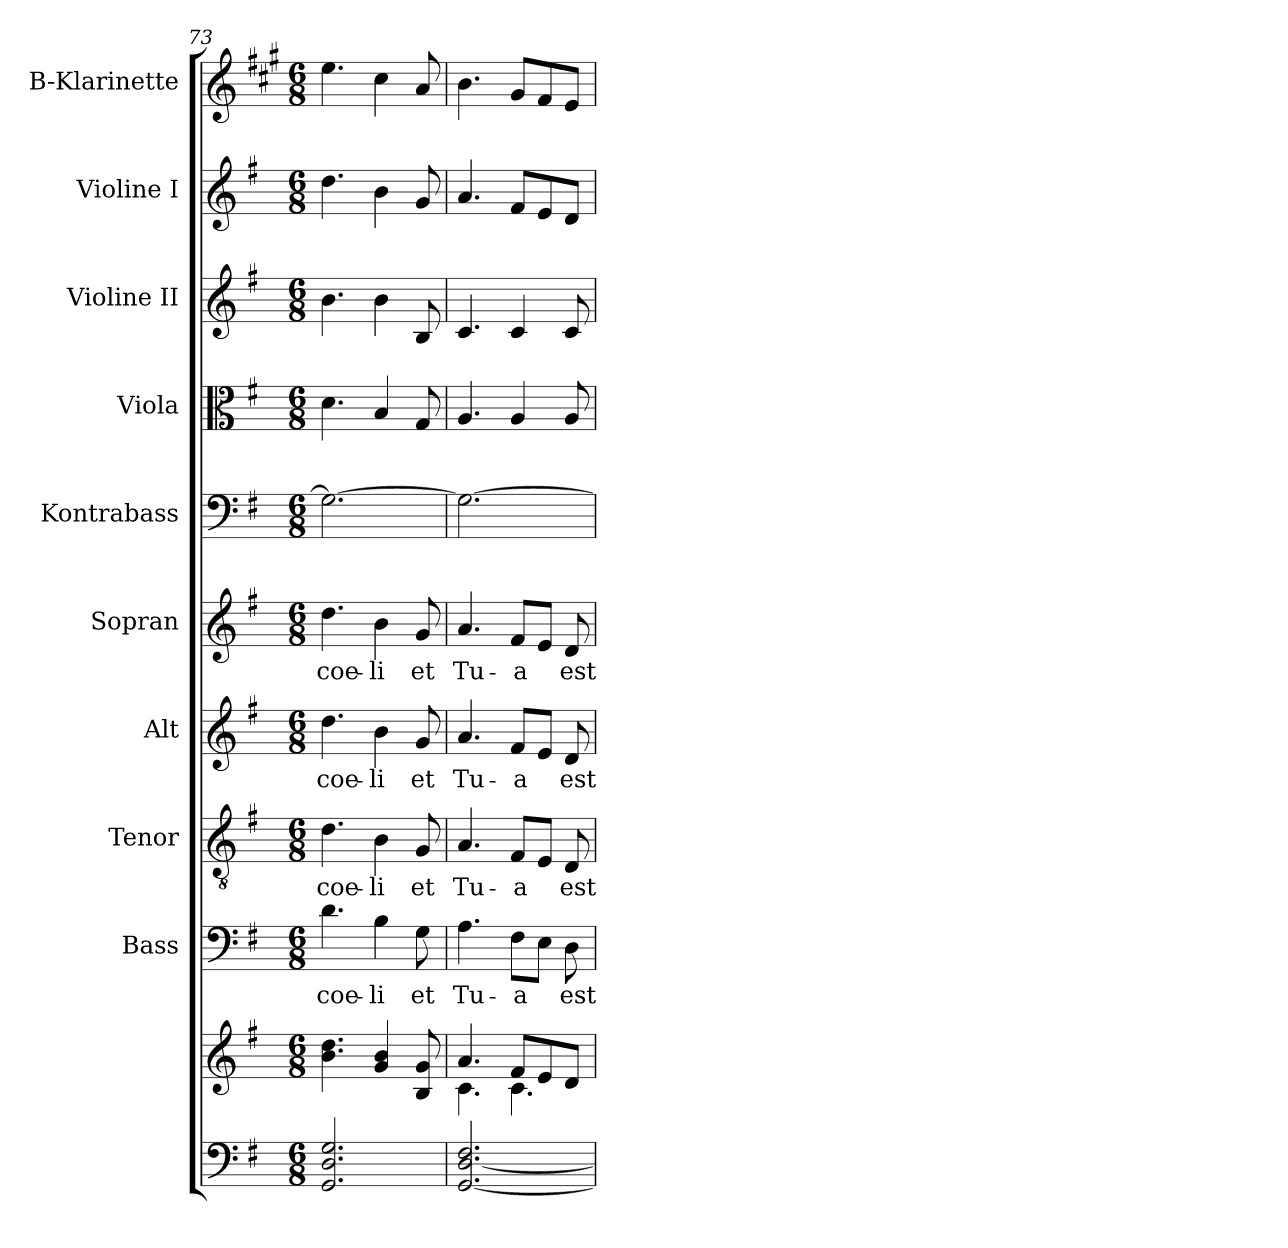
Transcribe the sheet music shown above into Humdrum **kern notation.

**kern	**kern	**kern	**text	**kern	**text	**kern	**text	**kern	**text	**kern	**kern	**kern	**kern	**kern
*part10	*part10	*part9	*part9	*part8	*part8	*part7	*part7	*part6	*part6	*part5	*part4	*part3	*part2	*part1
*staff11	*staff10	*staff9	*staff9	*staff8	*staff8	*staff7	*staff7	*staff6	*staff6	*staff5	*staff4	*staff3	*staff2	*staff1
*	*	*I"Bass	*	*I"Tenor	*	*I"Alt	*	*I"Sopran	*	*I"Kontrabass	*I"Viola	*I"Violine II	*I"Violine I	*I"B-Klarinette
*	*	*I'B.	*	*I'T.	*	*I'A.	*	*I'S.	*	*I'Kb.	*I'Vla.	*I'Vl. II	*I'Vl. I	*I'B Kl.
*clefF4	*clefG2	*clefF4	*	*clefGv2	*	*clefG2	*	*clefG2	*	*clefF4	*clefC3	*clefG2	*clefG2	*clefG2
*	*	*	*	*	*	*	*	*	*	*ITrd7c12	*	*	*	*ITrd1c2
*k[f#]	*k[f#]	*k[f#]	*	*k[f#]	*	*k[f#]	*	*k[f#]	*	*k[f#]	*k[f#]	*k[f#]	*k[f#]	*k[f#]
*G:	*G:	*G:	*	*G:	*	*G:	*	*G:	*	*G:	*G:	*G:	*G:	*G:
*M6/8	*M6/8	*M6/8	*	*M6/8	*	*M6/8	*	*M6/8	*	*M6/8	*M6/8	*M6/8	*M6/8	*M6/8
=73	=73	=73	=73	=73	=73	=73	=73	=73	=73	=73	=73	=73	=73	=73
!	!	!	!LO:LY:b	!	!LO:LY:b	!	!LO:LY:b	!	!LO:LY:b	!	!	!	!	!
2.GG/ 2.D/ 2.G/	4.b\ 4.dd\	4.d\	coe-	4.d\	coe-	4.dd\	coe-	4.dd\	coe-	2.GG\_	4.d\	4.b\	4.dd\	4.dd\
!	!	!	!LO:LY:b	!	!LO:LY:b	!	!LO:LY:b	!	!LO:LY:b	!	!	!	!	!
.	4g/ 4b/	4B\	-li	4B\	-li	4b\	-li	4b\	-li	.	4B/	4b\	4b\	4b\
!	!	!	!LO:LY:b	!	!LO:LY:b	!	!LO:LY:b	!	!LO:LY:b	!	!	!	!	!
.	8B/ 8g/	8G\	et	8G/	et	8g/	et	8g/	et	.	8G/	8B/	8g/	8g/
=74	=74	=74	=74	=74	=74	=74	=74	=74	=74	=74	=74	=74	=74	=74
*	*^	*	*	*	*	*	*	*	*	*	*	*	*	*
!	!	!	!	!LO:LY:b	!	!LO:LY:b	!	!LO:LY:b	!	!LO:LY:b	!	!	!	!	!
[2.GG/ [2.D/ 2.F#/	4.a/	4.c\	4.A\	Tu-	4.A/	Tu-	4.a/	Tu-	4.a/	Tu-	2.GG\_	4.A/	4.c/	4.a/	4.a\
!	!	!	!	!LO:LY:b	!	!LO:LY:b	!	!LO:LY:b	!	!LO:LY:b	!	!	!	!	!
.	8f#/L	4.c\	8F#\L	-a	8F#/L	-a	8f#/L	-a	8f#/L	-a	.	4A/	4c/	8f#/L	8f#/L
.	8e/	.	8E\J	.	8E/J	.	8e/J	.	8e/J	.	.	.	.	8e/	8e/
!	!	!	!	!LO:LY:b	!	!LO:LY:b	!	!LO:LY:b	!	!LO:LY:b	!	!	!	!	!
.	8d/J	.	8D\	est	8D/	est	8d/	est	8d/	est	.	8A/	8c/	8d/J	8d/J
*	*v	*v	*	*	*	*	*	*	*	*	*	*	*	*	*
=	=	=	=	=	=	=	=	=	=	=	=	=	=	=
*-	*-	*-	*-	*-	*-	*-	*-	*-	*-	*-	*-	*-	*-	*-
